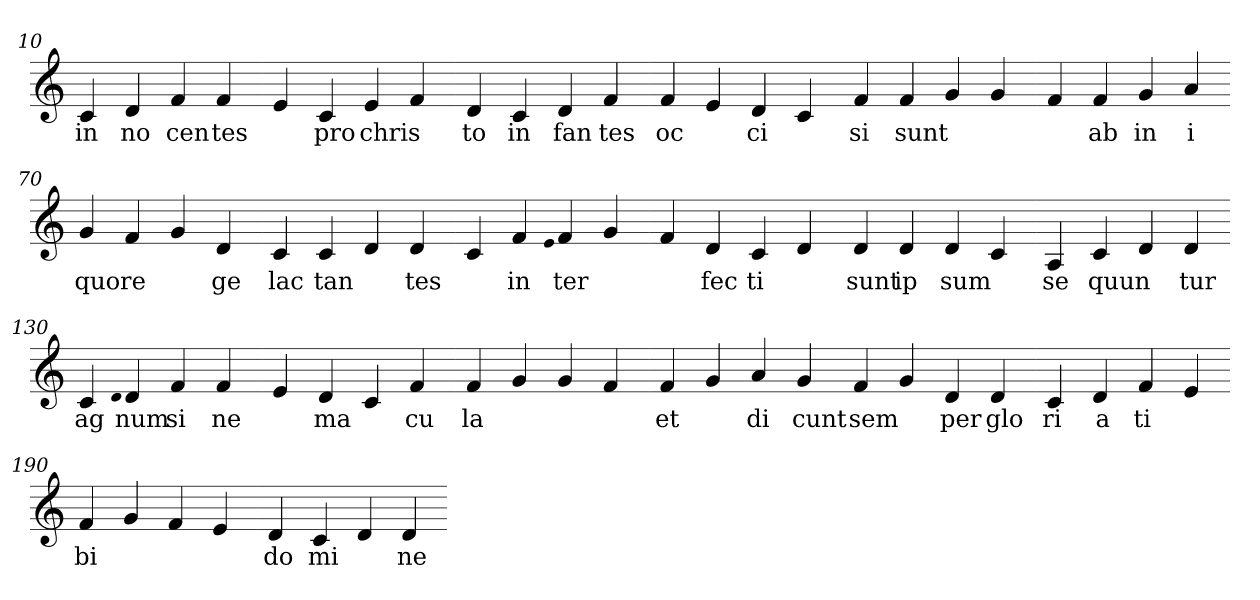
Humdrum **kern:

**kern	**text
*part1	*part1
*staff1	*staff1
*clefG2	*
=10.	=10.
4c	in
4d	no
4f	cen
4f	tes
=20.-	=20.-
4e	.
4c	pro
4e	chris
4f	.
=30.-	=30.-
4d	to
4c	in
4d	fan
4f	tes
=40.-	=40.-
4f	oc
4e	.
4d	ci
4c	.
=50.-	=50.-
4f	si
4f	sunt
4g	.
4g	.
=60.-	=60.-
4f	.
4f	ab
4g	in
4a	i
=70.-	=70.-
4g	quo
4f	re
4g	.
4d	ge
=80.-	=80.-
4c	lac
4c	tan
4d	.
4d	tes
=90.-	=90.-
4c	.
4f	in
qqe	.
4f	ter
4g	.
=100.-	=100.-
4f	.
4d	fec
4c	ti
4d	.
=110.-	=110.-
4d	sunt
4d	ip
4d	sum
4c	.
=120.-	=120.-
4A	se
4c	quun
4d	.
4d	tur
=130.-	=130.-
4c	ag
qqd	.
4d	num
4f	si
4f	ne
=140.-	=140.-
4e	.
4d	ma
4c	.
4f	cu
=150.-	=150.-
4f	la
4g	.
4g	.
4f	.
=160.-	=160.-
4f	et
4g	.
4a	di
4g	cunt
=170.-	=170.-
4f	sem
4g	.
4d	per
4d	glo
=180.-	=180.-
4c	ri
4d	a
4f	ti
4e	.
=190.-	=190.-
4f	bi
4g	.
4f	.
4e	.
=200.-	=200.-
4d	do
4c	mi
4d	.
4d	ne
=-	=-
*-	*-
